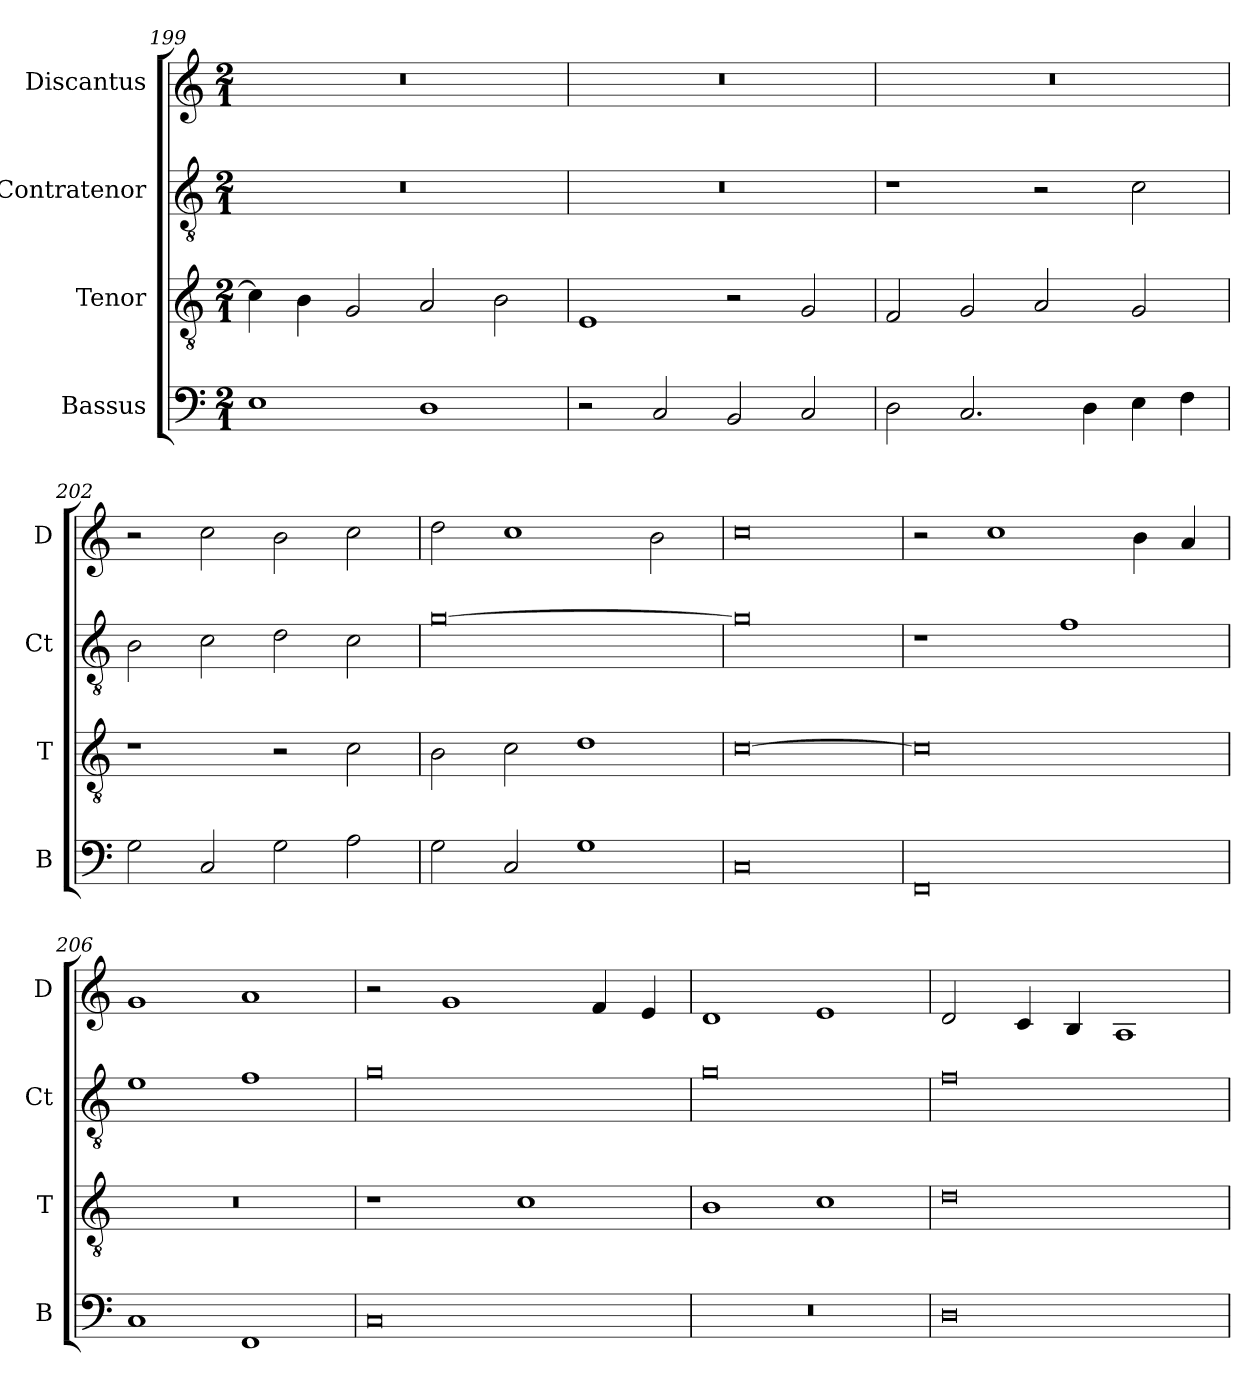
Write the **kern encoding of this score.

**kern	**kern	**kern	**kern
*part4	*part3	*part2	*part1
*staff4	*staff3	*staff2	*staff1
*I"Bassus	*I"Tenor	*I"Contratenor	*I"Discantus
*I'B	*I'T	*I'Ct	*I'D
*clefF4	*clefGv2	*clefGv2	*clefG2
*k[]	*k[]	*k[]	*k[]
*M2/1	*M2/1	*M2/1	*M2/1
=199	=199	=199	=199
1E	4c\]	0r	0r
.	4B\	.	.
.	2G/	.	.
1D	2A/	.	.
.	2B\	.	.
=200	=200	=200	=200
2r	1E	0r	0r
2C/	.	.	.
2BB/	2r	.	.
2C/	2G/	.	.
=201	=201	=201	=201
2D\	2F/	1r	0r
2.C/	2G/	.	.
.	2A/	2r	.
4D\	.	.	.
4E\	2G/	2c\	.
4F\	.	.	.
=202	=202	=202	=202
2G\	1r	2B\	2r
2C/	.	2c\	2cc\
2G\	2r	2d\	2b\
2A\	2c\	2c\	2cc\
=203	=203	=203	=203
2G\	2B\	[0g	2dd\
2C/	2c\	.	1cc
1G	1d	.	.
.	.	.	2b\
=204	=204	=204	=204
0C	[0c	0g]	0cc
=205	=205	=205	=205
0FF	0c]	1r	2r
.	.	.	1cc
.	.	1f	.
.	.	.	4b\
.	.	.	4a/
=206	=206	=206	=206
1C	0r	1e	1g
1FF	.	1f	1a
=207	=207	=207	=207
0C	1r	0g	2r
.	.	.	1g
.	1c	.	.
.	.	.	4f/
.	.	.	4e/
=208	=208	=208	=208
0r	1B	0g	1d
.	1c	.	1e
=209	=209	=209	=209
0D	0d	0f	2d/
.	.	.	4c/
.	.	.	4B/
.	.	.	1A
=	=	=	=
*-	*-	*-	*-
